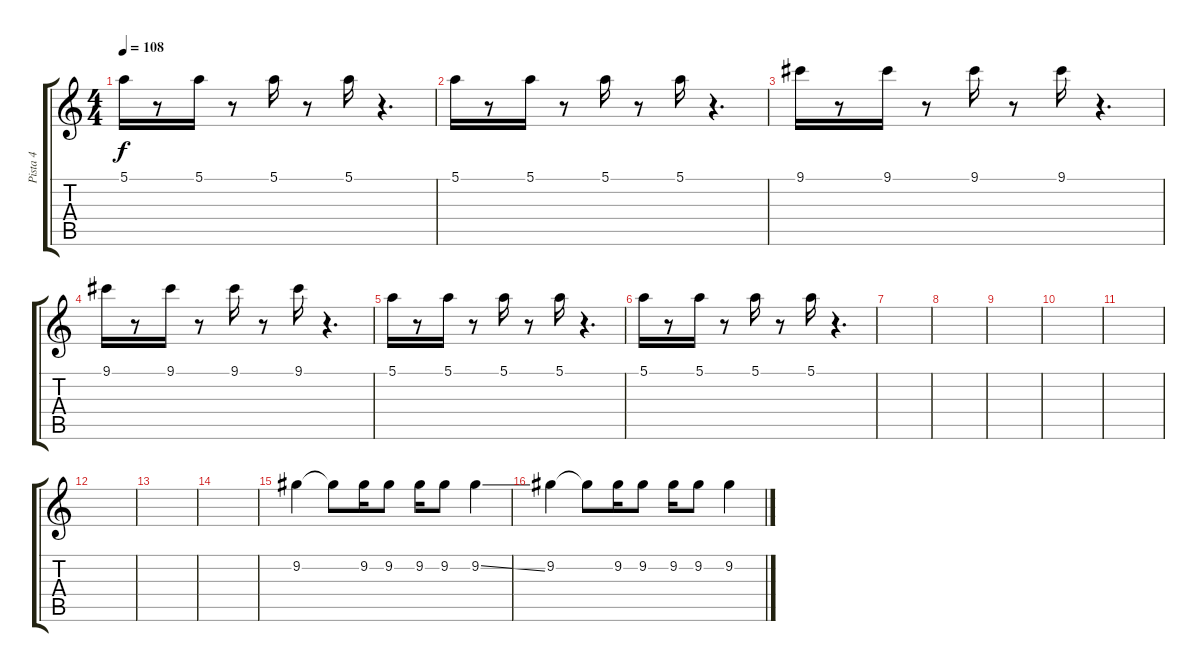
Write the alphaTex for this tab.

\track ("Pista 4" "Pista 4") {instrument electricguitarclean}
\staff {score tabs}
\tuning (E4 B3 G3 D3 A2 E2) {hide}
\ts (4 4)
\tempo 108
\clef g2
\ks c
5.1.16{dy f} r.8 5.1.16 r.8 5.1.16 r.8 5.1.16 r.4{d} |
5.1.16 r.8 5.1.16 r.8 5.1.16 r.8 5.1.16 r.4{d} |
9.1.16 r.8 9.1.16 r.8 9.1.16 r.8 9.1.16 r.4{d} |
9.1.16 r.8 9.1.16 r.8 9.1.16 r.8 9.1.16 r.4{d} |
5.1.16 r.8 5.1.16 r.8 5.1.16 r.8 5.1.16 r.4{d} |
5.1.16 r.8 5.1.16 r.8 5.1.16 r.8 5.1.16 r.4{d} |
|
|
|
|
|
|
|
|
9.2.4 9.2{t}.8 9.2.16 9.2.8 9.2.16 9.2.8 9.2{ss}.4 |
9.2.4 9.2{t}.8 9.2.16 9.2.8 9.2.16 9.2.8 9.2{ss}.4
